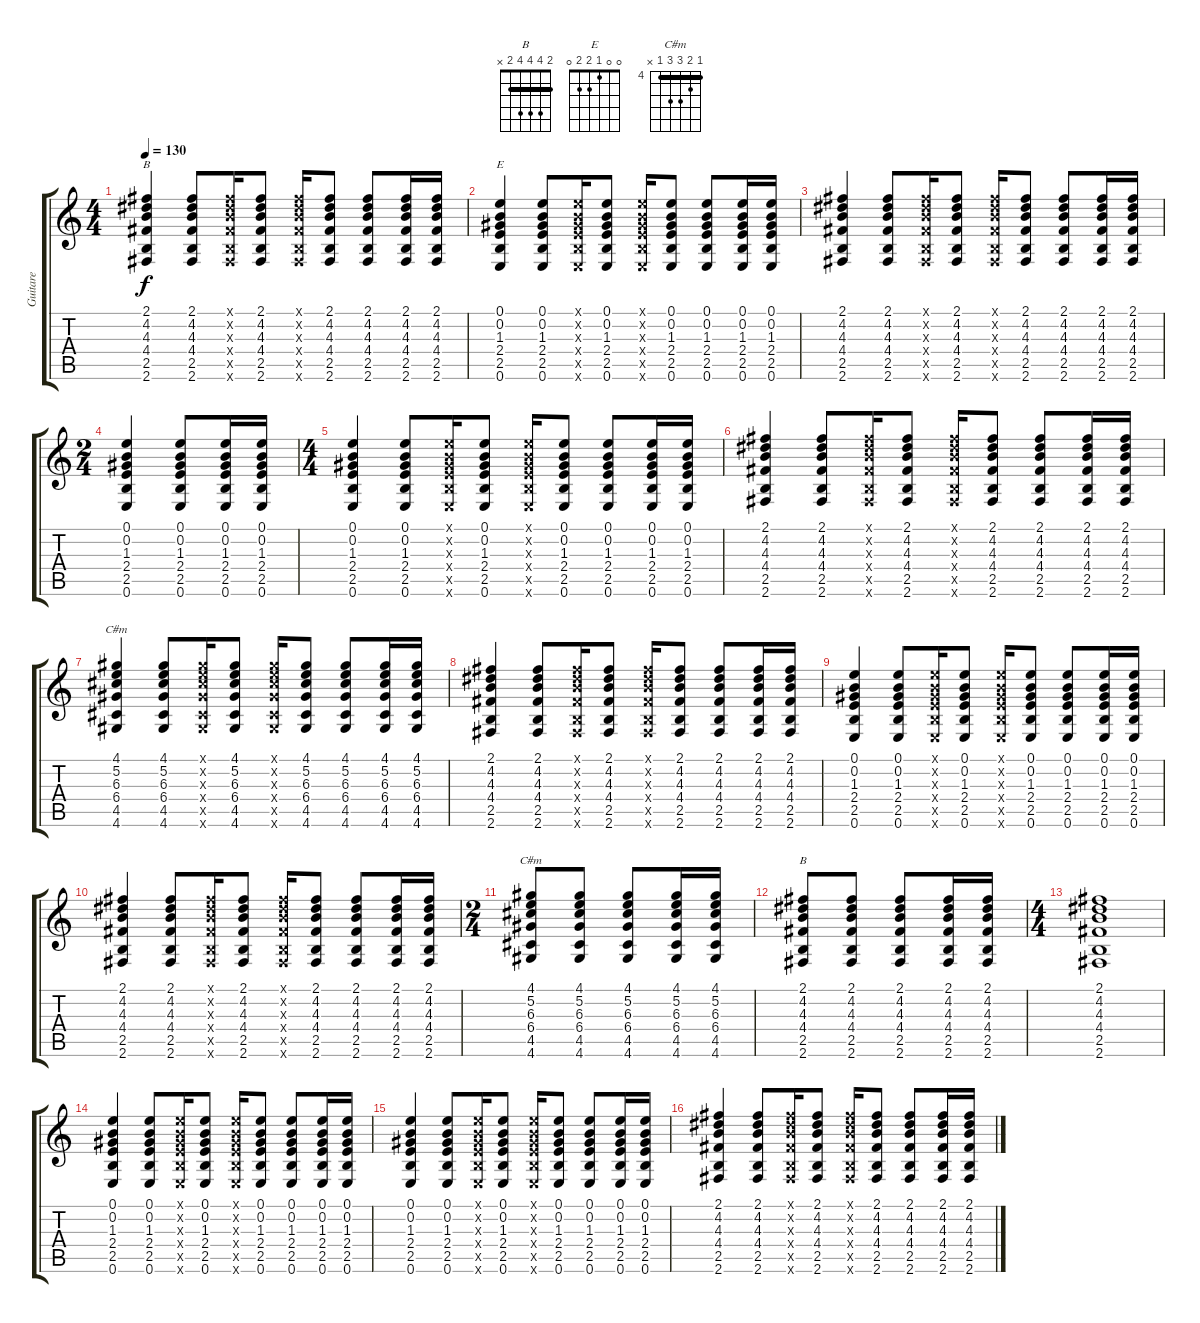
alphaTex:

\track ("Guitare" "Guitare") {instrument acousticguitarsteel}
\staff {score tabs}
\tuning (E4 B3 G3 D3 A2 E2) {hide}
\chord ("B" 2 4 4 4 2 2) {barre 2}
\chord ("E" 0 0 1 2 2 0)
\chord ("C#m" 4 5 6 6 4 4) {firstfret 4 barre 4}
\chord ("C#m" 4 5 6 6 4 x) {firstfret 4 barre 4}
\chord ("B" 2 4 4 4 2 x) {barre 2}
\ts (4 4)
\tempo 130
\clef g2
\ks c
(2.1 4.2 4.3 4.4 2.5 2.6).4{ch "B" dy f} (2.1 4.2 4.3 4.4 2.5 2.6).8 (2.1{x} 4.2{x} 4.3{x} 4.4{x} 2.5{x} 2.6{x}).16 (2.1 4.2 4.3 4.4 2.5 2.6).8 (2.1{x} 4.2{x} 4.3{x} 4.4{x} 2.5{x} 2.6{x}).16 (2.1 4.2 4.3 4.4 2.5 2.6).8 (2.1 4.2 4.3 4.4 2.5 2.6).8 (2.1 4.2 4.3 4.4 2.5 2.6).16 (2.1 4.2 4.3 4.4 2.5 2.6).16 |
(0.1 0.2 1.3 2.4 2.5 0.6).4{ch "E"} (0.1 0.2 1.3 2.4 2.5 0.6).8 (0.1{x} 0.2{x} 1.3{x} 2.4{x} 2.5{x} 0.6{x}).16 (0.1 0.2 1.3 2.4 2.5 0.6).8 (0.1{x} 0.2{x} 1.3{x} 2.4{x} 2.5{x} 0.6{x}).16 (0.1 0.2 1.3 2.4 2.5 0.6).8 (0.1 0.2 1.3 2.4 2.5 0.6).8 (0.1 0.2 1.3 2.4 2.5 0.6).16 (0.1 0.2 1.3 2.4 2.5 0.6).16 |
(2.1 4.2 4.3 4.4 2.5 2.6).4 (2.1 4.2 4.3 4.4 2.5 2.6).8 (2.1{x} 4.2{x} 4.3{x} 4.4{x} 2.5{x} 2.6{x}).16 (2.1 4.2 4.3 4.4 2.5 2.6).8 (2.1{x} 4.2{x} 4.3{x} 4.4{x} 2.5{x} 2.6{x}).16 (2.1 4.2 4.3 4.4 2.5 2.6).8 (2.1 4.2 4.3 4.4 2.5 2.6).8 (2.1 4.2 4.3 4.4 2.5 2.6).16 (2.1 4.2 4.3 4.4 2.5 2.6).16 |
\ts (2 4)
(0.1 0.2 1.3 2.4 2.5 0.6).4 (0.1 0.2 1.3 2.4 2.5 0.6).8 (0.1 0.2 1.3 2.4 2.5 0.6).16 (0.1 0.2 1.3 2.4 2.5 0.6).16 |
\ts (4 4)
(0.1 0.2 1.3 2.4 2.5 0.6).4 (0.1 0.2 1.3 2.4 2.5 0.6).8 (0.1{x} 0.2{x} 1.3{x} 2.4{x} 2.5{x} 0.6{x}).16 (0.1 0.2 1.3 2.4 2.5 0.6).8 (0.1{x} 0.2{x} 1.3{x} 2.4{x} 2.5{x} 0.6{x}).16 (0.1 0.2 1.3 2.4 2.5 0.6).8 (0.1 0.2 1.3 2.4 2.5 0.6).8 (0.1 0.2 1.3 2.4 2.5 0.6).16 (0.1 0.2 1.3 2.4 2.5 0.6).16 |
(2.1 4.2 4.3 4.4 2.5 2.6).4 (2.1 4.2 4.3 4.4 2.5 2.6).8 (2.1{x} 4.2{x} 4.3{x} 4.4{x} 2.5{x} 2.6{x}).16 (2.1 4.2 4.3 4.4 2.5 2.6).8 (2.1{x} 4.2{x} 4.3{x} 4.4{x} 2.5{x} 2.6{x}).16 (2.1 4.2 4.3 4.4 2.5 2.6).8 (2.1 4.2 4.3 4.4 2.5 2.6).8 (2.1 4.2 4.3 4.4 2.5 2.6).16 (2.1 4.2 4.3 4.4 2.5 2.6).16 |
(4.1 5.2 6.3 6.4 4.5 4.6).4{ch "C#m"} (4.1 5.2 6.3 6.4 4.5 4.6).8 (4.1{x} 5.2{x} 6.3{x} 6.4{x} 4.5{x} 4.6{x}).16 (4.1 5.2 6.3 6.4 4.5 4.6).8 (4.1{x} 5.2{x} 6.3{x} 6.4{x} 4.5{x} 4.6{x}).16 (4.1 5.2 6.3 6.4 4.5 4.6).8 (4.1 5.2 6.3 6.4 4.5 4.6).8 (4.1 5.2 6.3 6.4 4.5 4.6).16 (4.1 5.2 6.3 6.4 4.5 4.6).16 |
(2.1 4.2 4.3 4.4 2.5 2.6).4 (2.1 4.2 4.3 4.4 2.5 2.6).8 (2.1{x} 4.2{x} 4.3{x} 4.4{x} 2.5{x} 2.6{x}).16 (2.1 4.2 4.3 4.4 2.5 2.6).8 (2.1{x} 4.2{x} 4.3{x} 4.4{x} 2.5{x} 2.6{x}).16 (2.1 4.2 4.3 4.4 2.5 2.6).8 (2.1 4.2 4.3 4.4 2.5 2.6).8 (2.1 4.2 4.3 4.4 2.5 2.6).16 (2.1 4.2 4.3 4.4 2.5 2.6).16 |
(0.1 0.2 1.3 2.4 2.5 0.6).4 (0.1 0.2 1.3 2.4 2.5 0.6).8 (0.1{x} 0.2{x} 1.3{x} 2.4{x} 2.5{x} 0.6{x}).16 (0.1 0.2 1.3 2.4 2.5 0.6).8 (0.1{x} 0.2{x} 1.3{x} 2.4{x} 2.5{x} 0.6{x}).16 (0.1 0.2 1.3 2.4 2.5 0.6).8 (0.1 0.2 1.3 2.4 2.5 0.6).8 (0.1 0.2 1.3 2.4 2.5 0.6).16 (0.1 0.2 1.3 2.4 2.5 0.6).16 |
(2.1 4.2 4.3 4.4 2.5 2.6).4 (2.1 4.2 4.3 4.4 2.5 2.6).8 (2.1{x} 4.2{x} 4.3{x} 4.4{x} 2.5{x} 2.6{x}).16 (2.1 4.2 4.3 4.4 2.5 2.6).8 (2.1{x} 4.2{x} 4.3{x} 4.4{x} 2.5{x} 2.6{x}).16 (2.1 4.2 4.3 4.4 2.5 2.6).8 (2.1 4.2 4.3 4.4 2.5 2.6).8 (2.1 4.2 4.3 4.4 2.5 2.6).16 (2.1 4.2 4.3 4.4 2.5 2.6).16 |
\ts (2 4)
(4.1 5.2 6.3 6.4 4.5 4.6).8{ch "C#m"} (4.1 5.2 6.3 6.4 4.5 4.6).8 (4.1 5.2 6.3 6.4 4.5 4.6).8 (4.1 5.2 6.3 6.4 4.5 4.6).16 (4.1 5.2 6.3 6.4 4.5 4.6).16 |
(2.1 4.2 4.3 4.4 2.5 2.6).8{ch "B"} (2.1 4.2 4.3 4.4 2.5 2.6).8 (2.1 4.2 4.3 4.4 2.5 2.6).8 (2.1 4.2 4.3 4.4 2.5 2.6).16 (2.1 4.2 4.3 4.4 2.5 2.6).16 |
\ts (4 4)
(2.1 4.2 4.3 4.4 2.5 2.6).1 |
(0.1 0.2 1.3 2.4 2.5 0.6).4 (0.1 0.2 1.3 2.4 2.5 0.6).8 (0.1{x} 0.2{x} 1.3{x} 2.4{x} 2.5{x} 0.6{x}).16 (0.1 0.2 1.3 2.4 2.5 0.6).8 (0.1{x} 0.2{x} 1.3{x} 2.4{x} 2.5{x} 0.6{x}).16 (0.1 0.2 1.3 2.4 2.5 0.6).8 (0.1 0.2 1.3 2.4 2.5 0.6).8 (0.1 0.2 1.3 2.4 2.5 0.6).16 (0.1 0.2 1.3 2.4 2.5 0.6).16 |
(0.1 0.2 1.3 2.4 2.5 0.6).4 (0.1 0.2 1.3 2.4 2.5 0.6).8 (0.1{x} 0.2{x} 1.3{x} 2.4{x} 2.5{x} 0.6{x}).16 (0.1 0.2 1.3 2.4 2.5 0.6).8 (0.1{x} 0.2{x} 1.3{x} 2.4{x} 2.5{x} 0.6{x}).16 (0.1 0.2 1.3 2.4 2.5 0.6).8 (0.1 0.2 1.3 2.4 2.5 0.6).8 (0.1 0.2 1.3 2.4 2.5 0.6).16 (0.1 0.2 1.3 2.4 2.5 0.6).16 |
(2.1 4.2 4.3 4.4 2.5 2.6).4 (2.1 4.2 4.3 4.4 2.5 2.6).8 (2.1{x} 4.2{x} 4.3{x} 4.4{x} 2.5{x} 2.6{x}).16 (2.1 4.2 4.3 4.4 2.5 2.6).8 (2.1{x} 4.2{x} 4.3{x} 4.4{x} 2.5{x} 2.6{x}).16 (2.1 4.2 4.3 4.4 2.5 2.6).8 (2.1 4.2 4.3 4.4 2.5 2.6).8 (2.1 4.2 4.3 4.4 2.5 2.6).16 (2.1 4.2 4.3 4.4 2.5 2.6).16
